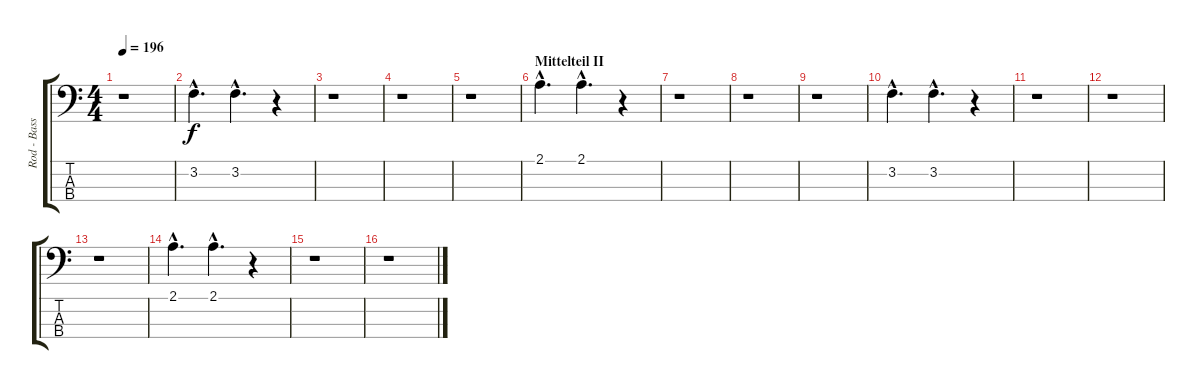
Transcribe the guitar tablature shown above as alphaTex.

\track ("Rod - Bass" "Rod - Bass") {instrument electricbasspick}
\staff {score tabs}
\tuning (G2 D2 A1 E1) {hide}
\ts (4 4)
\tempo 196
\clef f4
\ks c
r.1{dy f} |
3.2{hac}.4{d} 3.2{hac}.4{d} r.4 |
r.1 |
r.1 |
r.1 |
\section ("" "Mittelteil II")
2.1{hac}.4{d} 2.1{hac}.4{d} r.4 |
r.1 |
r.1 |
r.1 |
3.2{hac}.4{d} 3.2{hac}.4{d} r.4 |
r.1 |
r.1 |
r.1 |
2.1{hac}.4{d} 2.1{hac}.4{d} r.4 |
r.1 |
r.1
